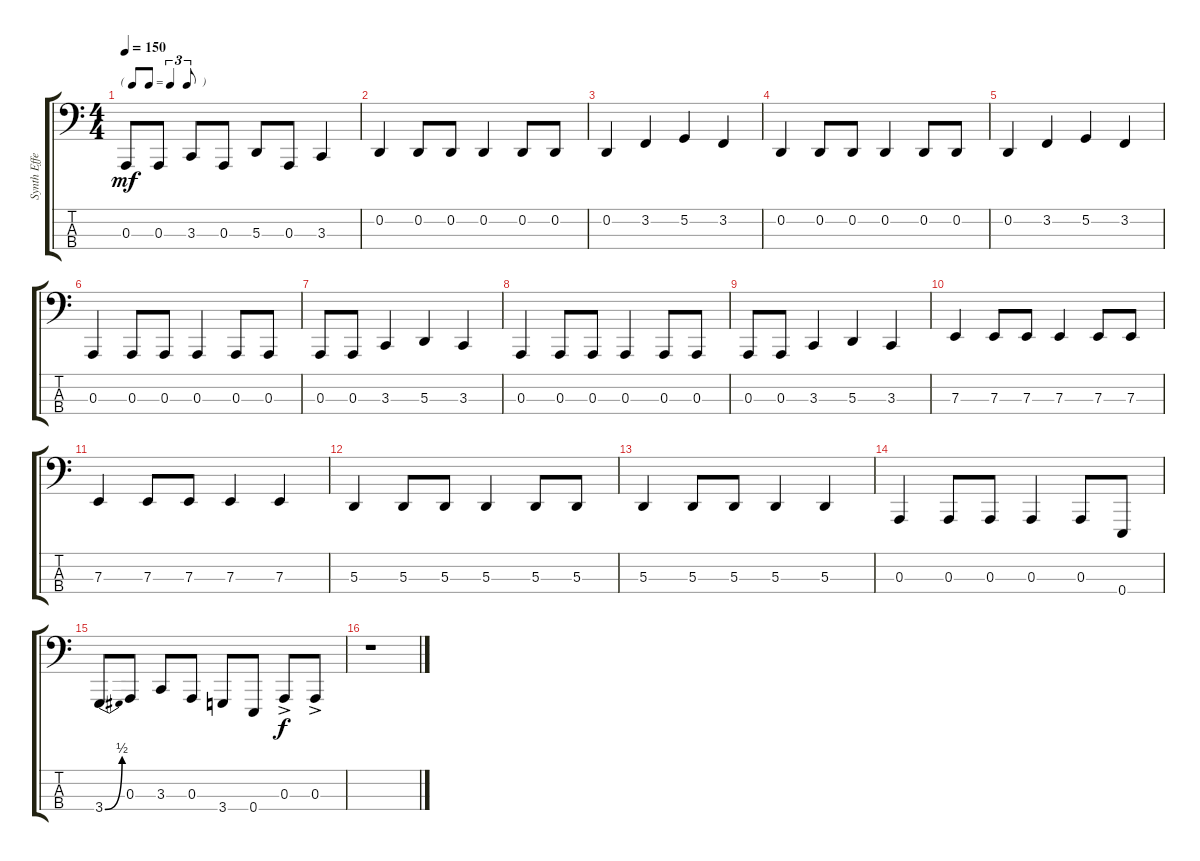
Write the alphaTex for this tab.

\track ("Synth Effect (Octave Lower)" "Synth Effe") {instrument synthbass2}
\staff {score tabs}
\tuning (G1 D1 A0 E0) {hide}
\ts (4 4)
\tf triplet8th
\tempo 150
\clef f4
\ks c
0.3.8{dy mf} 0.3.8 3.3.8 0.3.8 5.3.8 0.3.8 3.3.4 |
0.2.4 0.2.8 0.2.8 0.2.4 0.2.8 0.2.8 |
0.2.4 3.2.4 5.2.4 3.2.4 |
0.2.4 0.2.8 0.2.8 0.2.4 0.2.8 0.2.8 |
0.2.4 3.2.4 5.2.4 3.2.4 |
0.3.4 0.3.8 0.3.8 0.3.4 0.3.8 0.3.8 |
0.3.8 0.3.8 3.3.4 5.3.4 3.3.4 |
0.3.4 0.3.8 0.3.8 0.3.4 0.3.8 0.3.8 |
0.3.8 0.3.8 3.3.4 5.3.4 3.3.4 |
7.3.4 7.3.8 7.3.8 7.3.4 7.3.8 7.3.8 |
7.3.4 7.3.8 7.3.8 7.3.4 7.3.4 |
5.3.4 5.3.8 5.3.8 5.3.4 5.3.8 5.3.8 |
5.3.4 5.3.8 5.3.8 5.3.4 5.3.4 |
0.3.4 0.3.8 0.3.8 0.3.4 0.3.8 0.4.8 |
3.4{be (bend 0 0 60 2)}.8 0.3.8 3.3.8 0.3.8 3.4.8 0.4.8 0.3{ac}.8{dy f} 0.3{ac}.8 |
r.1
